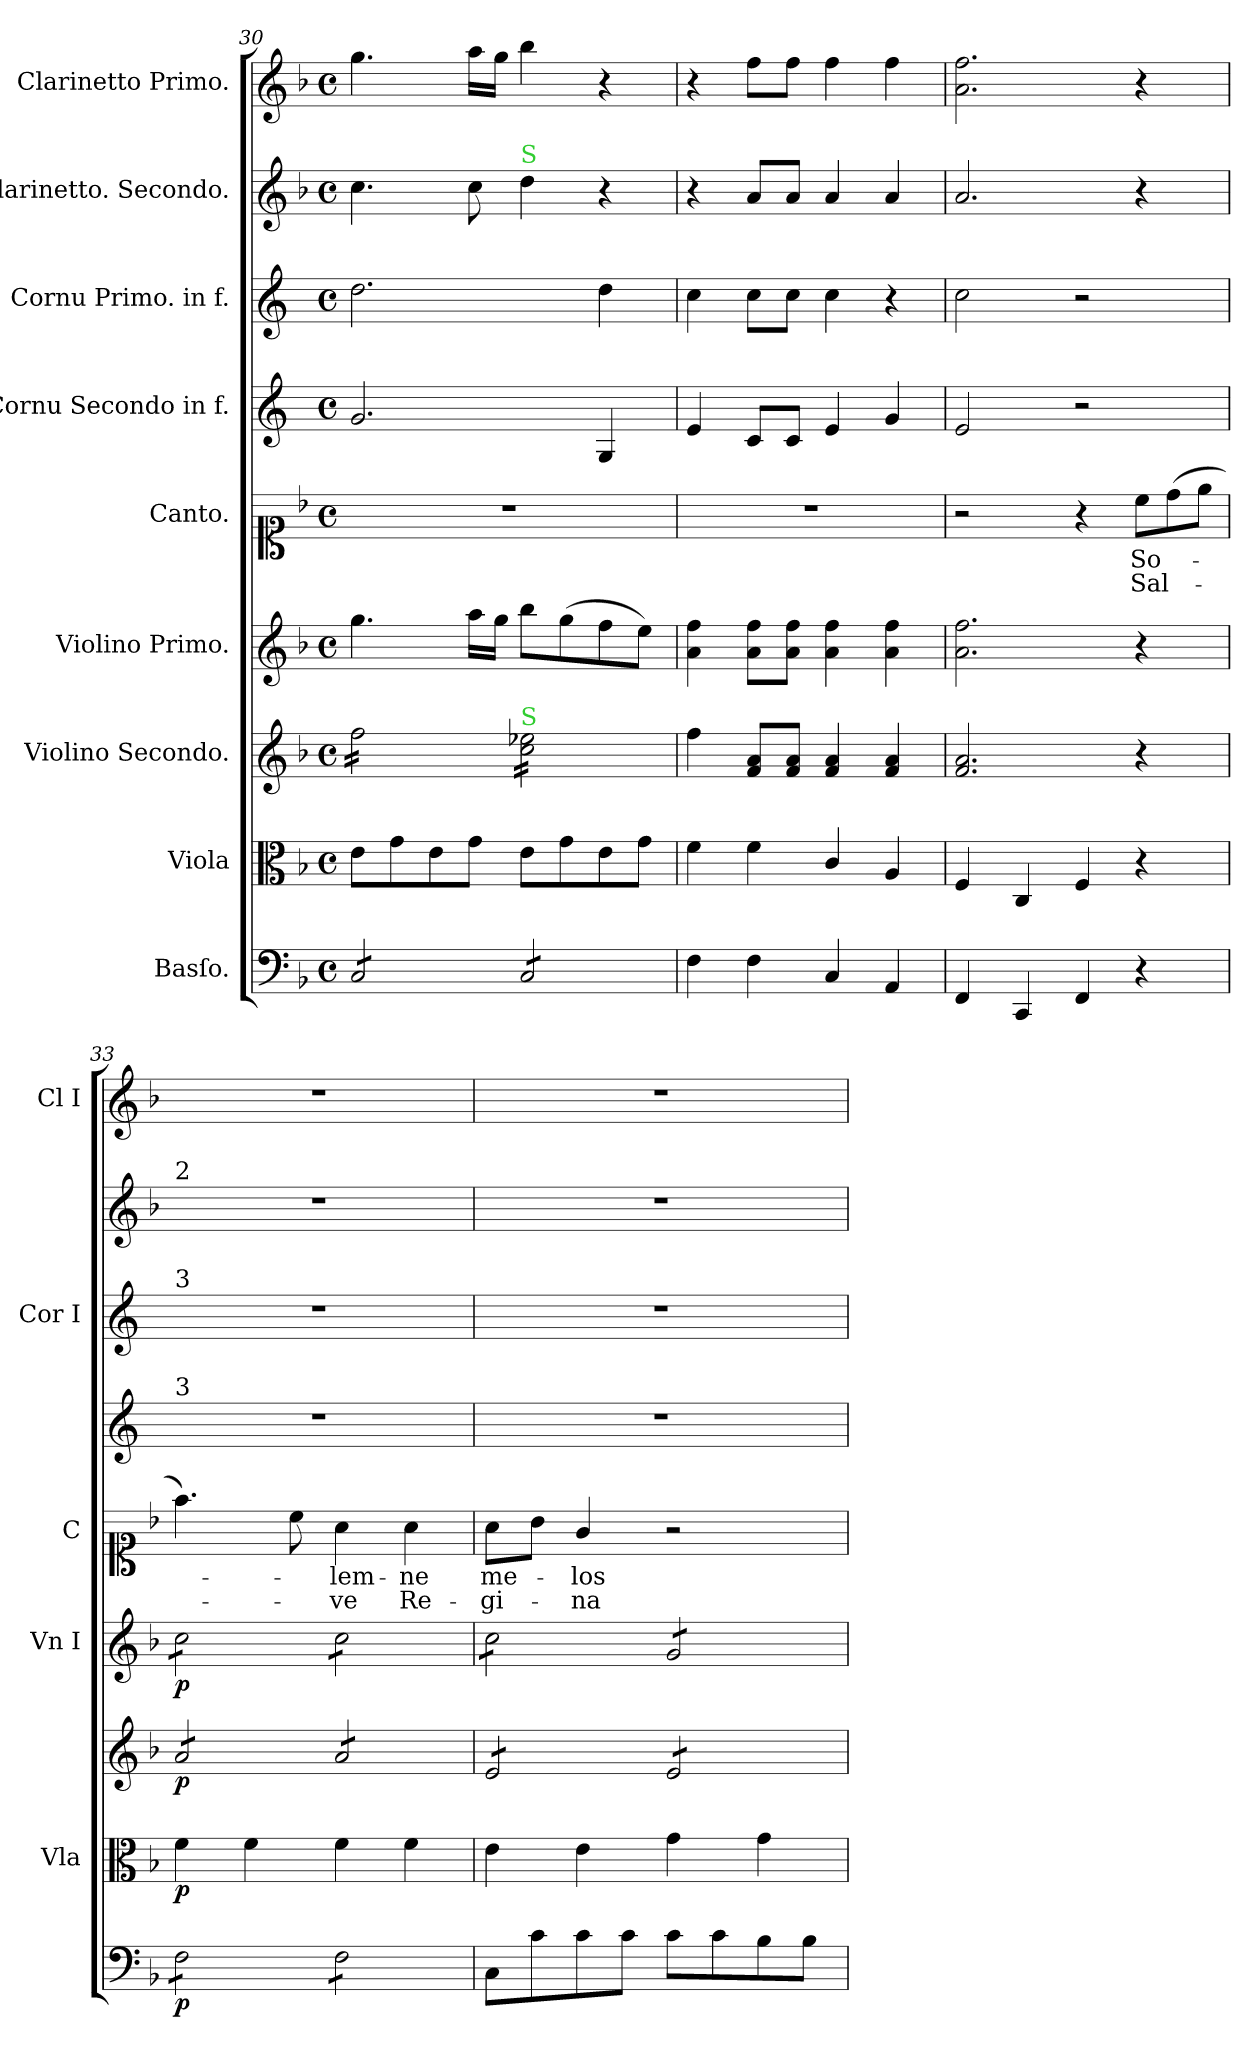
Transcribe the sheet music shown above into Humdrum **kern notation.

**kern	**dynam	**kern	**dynam	**kern	**dynam	**kern	**dynam	**kern	**text	**text	**kern	**kern	**kern	**kern
*part9	*part9	*part8	*part8	*part7	*part7	*part6	*part6	*part5	*part5	*part5	*part4	*part3	*part2	*part1
*staff9	*staff9	*staff8	*staff8	*staff7	*staff7	*staff6	*staff6	*staff5	*staff5	*staff5	*staff4	*staff3	*staff2	*staff1
*I"Basſo.	*	*I"Viola	*	*I"Violino Secondo.	*	*I"Violino Primo.	*	*I"Canto.	*	*	*I"Cornu Secondo in f.	*I"Cornu Primo. in f.	*I"Clarinetto. Secondo.	*I"Clarinetto Primo.
*	*	*I'Vla	*	*	*	*I'Vn I	*	*I'C	*	*	*	*I'Cor I	*	*I'Cl I
*clefF4	*	*clefC3	*	*clefG2	*	*clefG2	*	*clefC1	*	*	*clefG2	*clefG2	*clefG2	*clefG2
*	*	*	*	*	*	*	*	*	*	*	*ITrd4c7	*ITrd4c7	*	*
*k[b-]	*	*k[b-]	*	*k[b-]	*	*k[b-]	*	*k[b-]	*	*	*k[b-]	*k[b-]	*k[b-]	*k[b-]
*F:	*	*F:	*	*F:	*	*F:	*	*F:	*	*	*	*	*F:	*F:
*M4/4	*	*M4/4	*	*M4/4	*	*M4/4	*	*M4/4	*	*	*M4/4	*M4/4	*M4/4	*M4/4
*met(c)	*	*met(c)	*	*met(c)	*	*met(c)	*	*met(c)	*	*	*met(c)	*met(c)	*met(c)	*met(c)
=30	=30	=30	=30	=30	=30	=30	=30	=30	=30	=30	=30	=30	=30	=30
*tremolo	*	*	*	*	*	*	*	*	*	*	*	*	*	*
*	*	*	*	*tremolo	*	*	*	*	*	*	*	*	*	*
8C/L	.	8e\L	.	16ff\LL	.	4.gg\	.	1r	.	.	2.c/	2.g\	4.cc\	4.gg\
.	.	.	.	16ff\	.	.	.	.	.	.	.	.	.	.
8C/	.	8g\	.	16ff\	.	.	.	.	.	.	.	.	.	.
.	.	.	.	16ff\	.	.	.	.	.	.	.	.	.	.
8C/	.	8e\	.	16ff\	.	.	.	.	.	.	.	.	.	.
.	.	.	.	16ff\	.	.	.	.	.	.	.	.	.	.
8C/J	.	8g\J	.	16ff\	.	16aa\LL	.	.	.	.	.	.	8cc\	16aa\LL
.	.	.	.	16ff\JJ	.	16gg\JJ	.	.	.	.	.	.	.	16gg\JJ
!	!	!	!	!	!	!	!	!	!	!	!	!	!LO:TX:a:color=limegreen:t=S	!
!	!	!	!	!LO:TX:a:color=limegreen:t=S	!	!	!	!	!	!	!	!	!	!
8C/L	.	8e\L	.	16cc\ 16ee-X\LL	.	8bb-\L	.	.	.	.	.	.	4dd\	4bb-\
.	.	.	.	16cc\ 16ee-X\	.	.	.	.	.	.	.	.	.	.
8C/	.	8g\	.	16cc\ 16ee-X\	.	(8gg\	.	.	.	.	.	.	.	.
.	.	.	.	16cc\ 16ee-X\	.	.	.	.	.	.	.	.	.	.
8C/	.	8e\	.	16cc\ 16ee-X\	.	8ff\	.	.	.	.	4C/	4g\	4r	4r
.	.	.	.	16cc\ 16ee-X\	.	.	.	.	.	.	.	.	.	.
8C/J	.	8g\J	.	16cc\ 16ee-X\	.	8ee\J)	.	.	.	.	.	.	.	.
*Xtremolo	*	*	*	*	*	*	*	*	*	*	*	*	*	*
.	.	.	.	16cc\ 16ee-X\JJ	.	.	.	.	.	.	.	.	.	.
*	*	*	*	*Xtremolo	*	*	*	*	*	*	*	*	*	*
=31	=31	=31	=31	=31	=31	=31	=31	=31	=31	=31	=31	=31	=31	=31
4F\	.	4f\	.	4ff\	.	4a\ 4ff\	.	1r	.	.	4A/	4f\	4r	4r
4F\	.	4f\	.	8f/ 8a/L	.	8a\ 8ff\L	.	.	.	.	8F/L	8f\L	8a/L	8ff\L
.	.	.	.	8f/ 8a/J	.	8a\ 8ff\J	.	.	.	.	8F/J	8f\J	8a/J	8ff\J
4C/	.	4c/	.	4f/ 4a/	.	4a\ 4ff\	.	.	.	.	4A/	4f\	4a/	4ff\
4AA/	.	4A/	.	4f/ 4a/	.	4a\ 4ff\	.	.	.	.	4c/	4r	4a/	4ff\
=32	=32	=32	=32	=32	=32	=32	=32	=32	=32	=32	=32	=32	=32	=32
4FF/	.	4F/	.	2.f/ 2.a/	.	2.a\ 2.ff\	.	2r	.	.	2A/	2f\	2.a/	2.a\ 2.ff\
4CC/	.	4C/	.	.	.	.	.	.	.	.	.	.	.	.
4FF/	.	4F/	.	.	.	.	.	4r	.	.	2r	2r	.	.
*	*	*	*	*	*	*	*	*Xtuplet	*	*	*	*	*	*
4r	.	4r	.	4r	.	4r	.	12cc\L	So-	Sal-	.	.	4r	4r
.	.	.	.	.	.	.	.	(12dd\	.	.	.	.	.	.
.	.	.	.	.	.	.	.	12ee\J	.	.	.	.	.	.
=33	=33	=33	=33	=33	=33	=33	=33	=33	=33	=33	=33	=33	=33	=33
!	!	!	!	!	!	!	!	!	!	!	!	!	!LO:TX:a:t=2	!
!	!	!	!	!	!	!	!	!	!	!	!	!LO:TX:a:t=3	!	!
!	!	!	!	!	!	!	!	!	!	!	!LO:TX:a:t=3	!	!	!
!	!	!	!LO:DY:b	!	!	!	!LO:DY:b	!	!	!	!	!	!	!
*tremolo	*	*	*	*	*	*	*	*	*	*	*	*	*	*
*	*	*	*	*tremolo	*	*	*	*	*	*	*	*	*	*
*	*	*	*	*	*	*tremolo	*	*	*	*	*	*	*	*
8F\L	p	4f\	p	8a/L	p	8cc\L	p	4.ff\)	.	.	1r	1r	1r	1r
8F\	.	.	.	8a/	.	8cc\	.	.	.	.	.	.	.	.
8F\	.	4f\	.	8a/	.	8cc\	.	.	.	.	.	.	.	.
8F\J	.	.	.	8a/J	.	8cc\J	.	8cc\	.	.	.	.	.	.
8F\L	.	4f\	.	8a/L	.	8cc\L	.	4a\	-lem-	-ve	.	.	.	.
8F\	.	.	.	8a/	.	8cc\	.	.	.	.	.	.	.	.
8F\	.	4f\	.	8a/	.	8cc\	.	4a\	-ne	Re-	.	.	.	.
8F\J	.	.	.	8a/J	.	8cc\J	.	.	.	.	.	.	.	.
*Xtremolo	*	*	*	*	*	*	*	*	*	*	*	*	*	*
=34	=34	=34	=34	=34	=34	=34	=34	=34	=34	=34	=34	=34	=34	=34
8C\L	.	4e\	.	8e/L	.	8cc\L	.	8a\L	me-	-gi-	1r	1r	1r	1r
8c\	.	.	.	8e/	.	8cc\	.	8b-\J	.	.	.	.	.	.
8c\	.	4e\	.	8e/	.	8cc\	.	4g/	-los	-na	.	.	.	.
8c\J	.	.	.	8e/J	.	8cc\J	.	.	.	.	.	.	.	.
8c\L	.	4g\	.	8e/L	.	8g/L	.	2r	.	.	.	.	.	.
8c\	.	.	.	8e/	.	8g/	.	.	.	.	.	.	.	.
8B-\	.	4g\	.	8e/	.	8g/	.	.	.	.	.	.	.	.
8B-\J	.	.	.	8e/J	.	8g/J	.	.	.	.	.	.	.	.
*	*	*	*	*	*	*Xtremolo	*	*	*	*	*	*	*	*
*	*	*	*	*Xtremolo	*	*	*	*	*	*	*	*	*	*
=	=	=	=	=	=	=	=	=	=	=	=	=	=	=
*-	*-	*-	*-	*-	*-	*-	*-	*-	*-	*-	*-	*-	*-	*-
